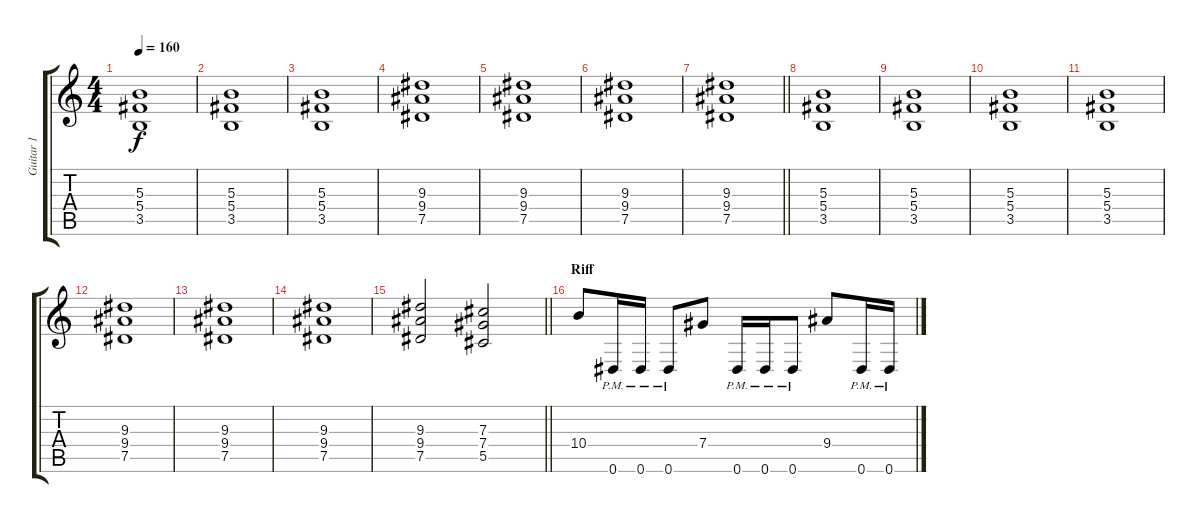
\track ("Guitar 1" "Guitar 1") {instrument distortionguitar}
\staff {score tabs}
\tuning (Eb4 Bb3 Gb3 Db3 Ab2 Eb2) {hide}
\ts (4 4)
\tempo 160
\clef g2
\ks c
(5.3 5.4 3.5).1{dy f} |
(5.3 5.4 3.5).1 |
(5.3 5.4 3.5).1 |
(9.3 9.4 7.5).1 |
(9.3 9.4 7.5).1 |
(9.3 9.4 7.5).1 |
\barLineRight lightlight
(9.3 9.4 7.5).1 |
(5.3 5.4 3.5).1 |
(5.3 5.4 3.5).1 |
(5.3 5.4 3.5).1 |
(5.3 5.4 3.5).1 |
(9.3 9.4 7.5).1 |
(9.3 9.4 7.5).1 |
(9.3 9.4 7.5).1 |
\barLineRight lightlight
(9.3 9.4 7.5).2 (7.3 7.4 5.5).2 |
\section ("" "Riff")
10.4.8 0.6{pm}.16 0.6{pm}.16 0.6{pm}.8 7.4.8 0.6{pm}.16 0.6{pm}.16 0.6{pm}.8 9.4.8 0.6{pm}.16 0.6{pm}.16
